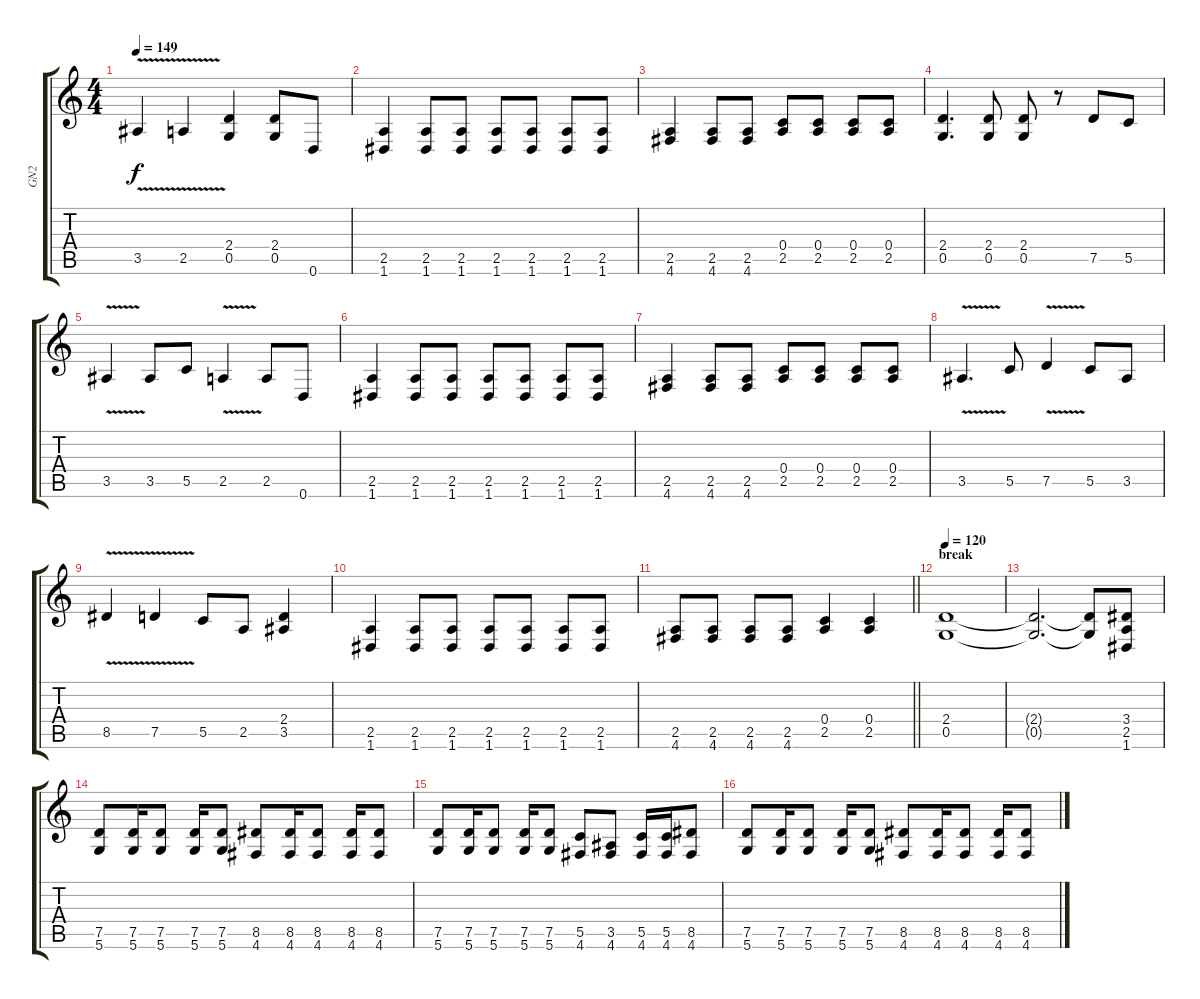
\track ("GN2" "GN2") {instrument overdrivenguitar}
\staff {score tabs}
\tuning (D4 A3 F3 C3 G2 D2) {hide}
\ts (4 4)
\tempo 149
\clef g2
\ks c
3.5{v}.4{dy f} 2.5{v}.4 (2.4 0.5).4 (2.4 0.5).8 0.6.8 |
(2.5 1.6).4 (2.5 1.6).8 (2.5 1.6).8 (2.5 1.6).8 (2.5 1.6).8 (2.5 1.6).8 (2.5 1.6).8 |
(2.5 4.6).4 (2.5 4.6).8 (2.5 4.6).8 (0.4 2.5).8 (0.4 2.5).8 (0.4 2.5).8 (0.4 2.5).8 |
(2.4 0.5).4{d} (2.4 0.5).8 (2.4 0.5).8 r.8 7.5.8 5.5.8 |
3.5{v}.4 3.5.8 5.5.8 2.5{v}.4 2.5.8 0.6.8 |
(2.5 1.6).4 (2.5 1.6).8 (2.5 1.6).8 (2.5 1.6).8 (2.5 1.6).8 (2.5 1.6).8 (2.5 1.6).8 |
(2.5 4.6).4 (2.5 4.6).8 (2.5 4.6).8 (0.4 2.5).8 (0.4 2.5).8 (0.4 2.5).8 (0.4 2.5).8 |
3.5{v}.4{d} 5.5.8 7.5{v}.4 5.5.8 3.5.8 |
8.5{v}.4 7.5{v}.4 5.5.8 2.5.8 (2.4 3.5).4 |
(2.5 1.6).4 (2.5 1.6).8 (2.5 1.6).8 (2.5 1.6).8 (2.5 1.6).8 (2.5 1.6).8 (2.5 1.6).8 |
\barLineRight lightlight
(2.5 4.6).8 (2.5 4.6).8 (2.5 4.6).8 (2.5 4.6).8 (0.4 2.5).4 (0.4 2.5).4 |
\section ("" "break")
\tempo 120
(2.4 0.5).1 |
(2.4{t} 0.5{t}).2{d} (2.4{t} 0.5{t}).8 (3.4 2.5 1.6).8 |
(7.5 5.6).8 (7.5 5.6).16 (7.5 5.6).8 (7.5 5.6).16 (7.5 5.6).8 (8.5 4.6).8 (8.5 4.6).16 (8.5 4.6).8 (8.5 4.6).16 (8.5 4.6).8 |
(7.5 5.6).8 (7.5 5.6).16 (7.5 5.6).8 (7.5 5.6).16 (7.5 5.6).8 (5.5 4.6).8 (3.5 4.6).8 (5.5 4.6).16 (5.5 4.6).16 (8.5 4.6).8 |
(7.5 5.6).8 (7.5 5.6).16 (7.5 5.6).8 (7.5 5.6).16 (7.5 5.6).8 (8.5 4.6).8 (8.5 4.6).16 (8.5 4.6).8 (8.5 4.6).16 (8.5 4.6).8
